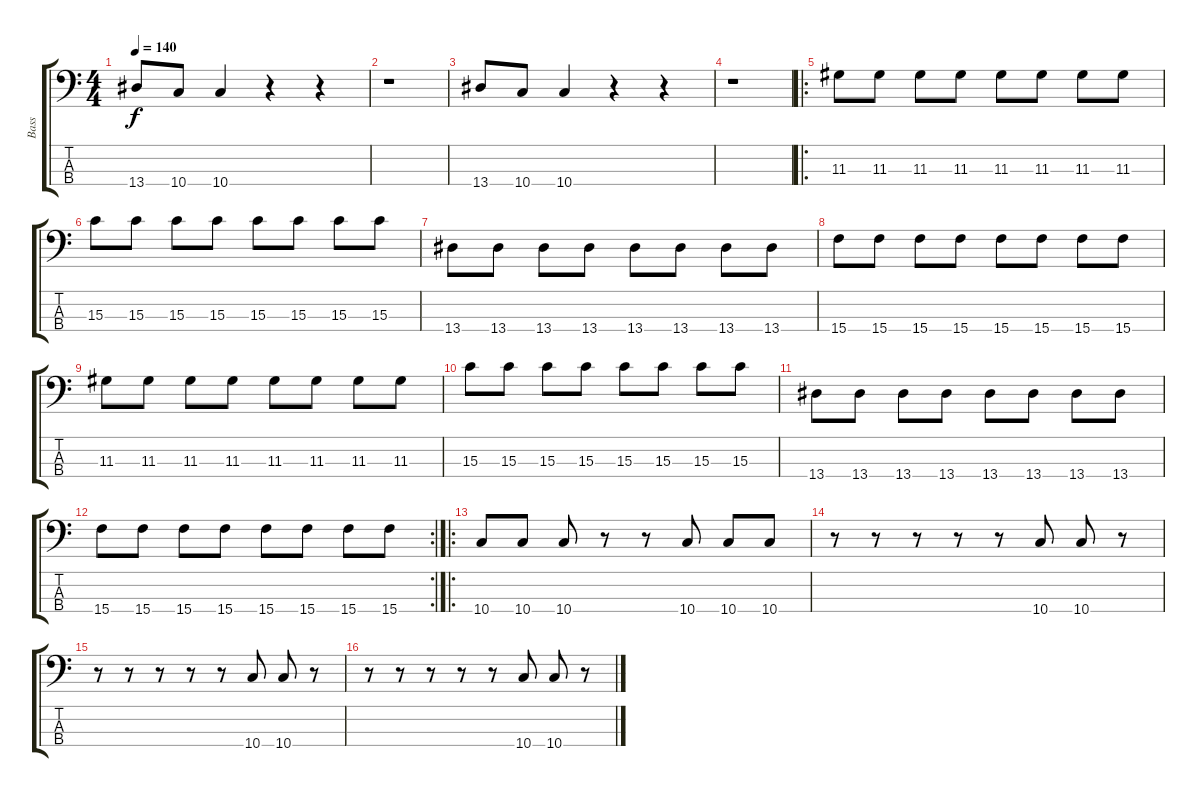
\track ("Bass" "Bass") {instrument electricbassfinger}
\staff {score tabs}
\tuning (G2 D2 A1 D1) {hide}
\ts (4 4)
\tempo 140
\clef f4
\ks c
13.4.8{dy f} 10.4.8 10.4.4 r.4 r.4 |
r.1 |
13.4.8 10.4.8 10.4.4 r.4 r.4 |
r.1 |
\ro
11.3.8 11.3.8 11.3.8 11.3.8 11.3.8 11.3.8 11.3.8 11.3.8 |
15.3.8 15.3.8 15.3.8 15.3.8 15.3.8 15.3.8 15.3.8 15.3.8 |
13.4.8 13.4.8 13.4.8 13.4.8 13.4.8 13.4.8 13.4.8 13.4.8 |
15.4.8 15.4.8 15.4.8 15.4.8 15.4.8 15.4.8 15.4.8 15.4.8 |
11.3.8 11.3.8 11.3.8 11.3.8 11.3.8 11.3.8 11.3.8 11.3.8 |
15.3.8 15.3.8 15.3.8 15.3.8 15.3.8 15.3.8 15.3.8 15.3.8 |
13.4.8 13.4.8 13.4.8 13.4.8 13.4.8 13.4.8 13.4.8 13.4.8 |
\rc 2
15.4.8 15.4.8 15.4.8 15.4.8 15.4.8 15.4.8 15.4.8 15.4.8 |
\ro
10.4.8 10.4.8 10.4.8 r.8 r.8 10.4.8 10.4.8 10.4.8 |
r.8 r.8 r.8 r.8 r.8 10.4.8 10.4.8 r.8 |
r.8 r.8 r.8 r.8 r.8 10.4.8 10.4.8 r.8 |
r.8 r.8 r.8 r.8 r.8 10.4.8 10.4.8 r.8
